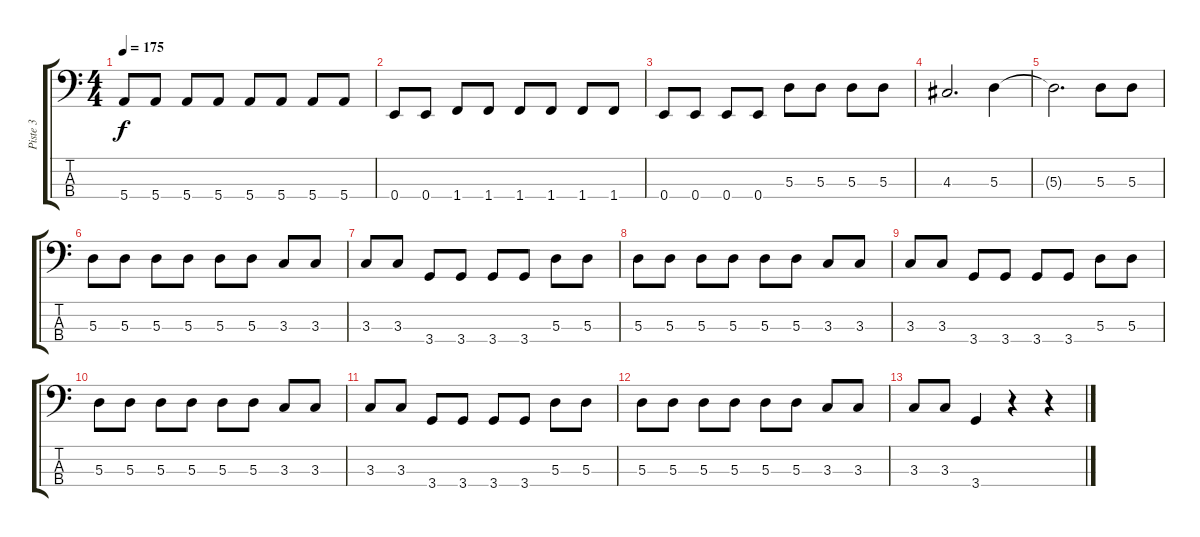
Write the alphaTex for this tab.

\track ("Piste 3" "Piste 3") {instrument electricbassfinger}
\staff {score tabs}
\tuning (G2 D2 A1 E1) {hide}
\ts (4 4)
\tempo 175
\clef f4
\ks c
5.4.8{dy f} 5.4.8 5.4.8 5.4.8 5.4.8 5.4.8 5.4.8 5.4.8 |
0.4.8 0.4.8 1.4.8 1.4.8 1.4.8 1.4.8 1.4.8 1.4.8 |
0.4.8 0.4.8 0.4.8 0.4.8 5.3.8 5.3.8 5.3.8 5.3.8 |
4.3.2{d} 5.3.4 |
5.3{t}.2{d} 5.3.8 5.3.8 |
5.3.8 5.3.8 5.3.8 5.3.8 5.3.8 5.3.8 3.3.8 3.3.8 |
3.3.8 3.3.8 3.4.8 3.4.8 3.4.8 3.4.8 5.3.8 5.3.8 |
5.3.8 5.3.8 5.3.8 5.3.8 5.3.8 5.3.8 3.3.8 3.3.8 |
3.3.8 3.3.8 3.4.8 3.4.8 3.4.8 3.4.8 5.3.8 5.3.8 |
5.3.8 5.3.8 5.3.8 5.3.8 5.3.8 5.3.8 3.3.8 3.3.8 |
3.3.8 3.3.8 3.4.8 3.4.8 3.4.8 3.4.8 5.3.8 5.3.8 |
5.3.8 5.3.8 5.3.8 5.3.8 5.3.8 5.3.8 3.3.8 3.3.8 |
3.3.8 3.3.8 3.4.4 r.4 r.4
